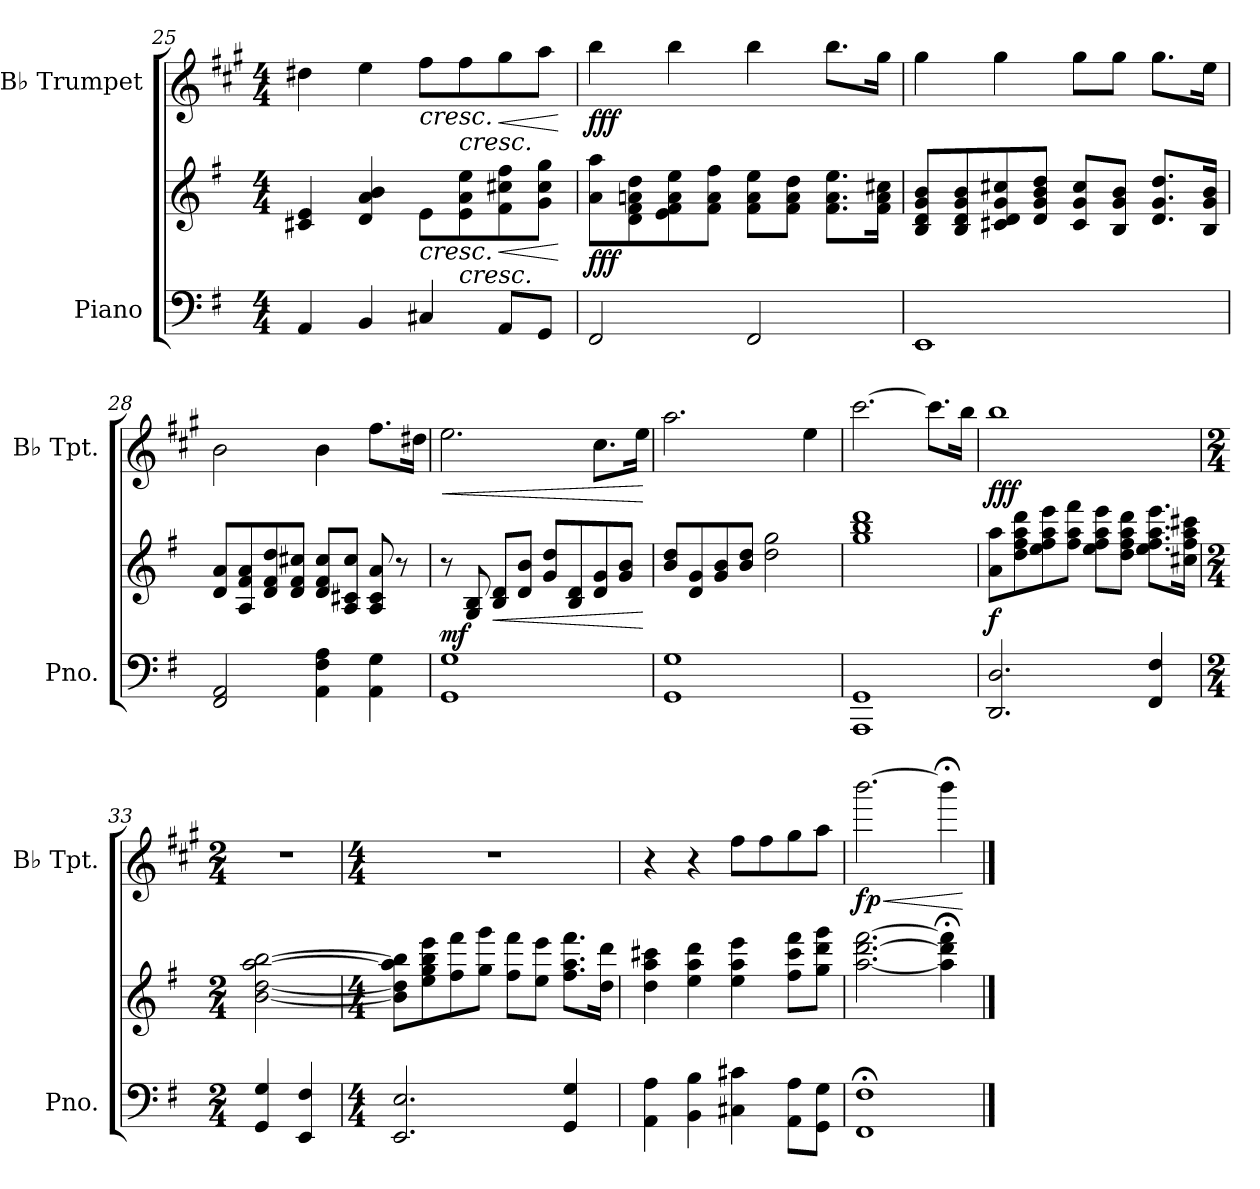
**kern	**kern	**dynam	**kern	**dynam
*part2	*part2	*part2	*part1	*part1
*staff3	*staff2	*staff2/3	*staff1	*staff1
*I"Piano	*	*	*I"B♭ Trumpet	*
*I'Pno.	*	*	*I'B♭ Tpt.	*
*clefF4	*clefG2	*	*clefG2	*
*	*	*	*ITrd1c2	*
*k[f#]	*k[f#]	*	*k[f#]	*
*M4/4	*M4/4	*	*M4/4	*
=25	=25	=25	=25	=25
4AA/	4c#X/ 4e/	.	4cc#X\	.
4BB/	4d/ 4a/ 4b/	.	4dd\	.
!	!	!LO:HP:b	!	!LO:HP:b
4C#X/	8e\L	<	8ee\L	<
!	!	!LO:HP:b	!	!LO:HP:b
.	8e\ 8a\ 8ee\	<	8ee\	<
!	!	!LO:HP:b	!	!LO:HP:b
8AA/L	8f#\ 8cc#X\ 8ff#\	<	8ff#\	<
8GG/J	8g\ 8cc#\ 8gg\J	.	8gg\J	.
.	.	[ [ [	.	[ [ [
=26	=26	=26	=26	=26
!	!	!LO:DY:b	!	!
!	!	!LO:DY:n=1:b	!	!
!	!	!LO:DY:n=2:b	!	!LO:DY:b
!	!	!	!	!LO:DY:n=1:b
!	!	!	!	!LO:DY:n=2:b
2FF#/	8a\ 8aa\L	f f f	4aa\	f f f
.	8d\ 8f#\ 8an\ 8dd\	.	.	.
.	8e\ 8f#\ 8a\ 8ee\	.	4aa\	.
.	8f#\ 8a\ 8ff#\J	.	.	.
2FF#/	8f#\ 8a\ 8ee\L	.	4aa\	.
.	8f#\ 8a\ 8dd\J	.	.	.
.	8.f#\ 8.a\ 8.ee\L	.	8.aa\L	.
.	16f#\ 16a\ 16cc#X\Jk	.	16ff#\Jk	.
!!LO:LB:g=z
=27	=27	=27	=27	=27
1EE	8B/ 8d/ 8g/ 8b/L	.	4ff#\	.
.	8B/ 8d/ 8g/ 8b/	.	.	.
.	8c#X/ 8d/ 8g/ 8cc#X/	.	4ff#\	.
.	8d/ 8g/ 8b/ 8dd/J	.	.	.
.	8c#/ 8g/ 8cc#/L	.	8ff#\L	.
.	8B/ 8g/ 8b/J	.	8ff#\J	.
.	8.d/ 8.g/ 8.dd/L	.	8.ff#\L	.
.	16B/ 16g/ 16b/Jk	.	16dd\Jk	.
=28	=28	=28	=28	=28
2FF#/ 2AA/	8d/ 8a/L	.	2a\	.
.	8A/ 8f#/ 8a/	.	.	.
.	8d/ 8f#/ 8dd/	.	.	.
.	8d/ 8f#/ 8cc#X/J	.	.	.
4AA\ 4F#\ 4A\	8d/ 8f#/ 8cc#/L	.	4a\	.
.	8A/ 8c#X/ 8cc#/J	.	.	.
4AA\ 4G\	8A/ 8c#/ 8a/	.	8.ee\L	.
.	8r	.	.	.
.	.	.	16cc#X\Jk	.
=29	=29	=29	=29	=29
!	!	!LO:DY:a=2	!	!LO:HP:b
!	!	!	!	!LO:DY:n=1:b
!	!	!	!	!LO:DY:n=2:b
!	!	!	!	!LO:DY:n=3:b
1GG 1G	8r	mf	2.dd\	< mf mf mf
.	8G/ 8B/	.	.	.
!	!	!LO:HP:b	!	!
.	8B/ 8d/L	<	.	.
.	8d/ 8b/J	.	.	.
.	8g/ 8dd/L	.	.	.
.	8B/ 8d/	.	.	.
.	8d/ 8g/	.	8.b\L	.
.	8g/ 8b/J	.	.	.
.	.	.	16dd\Jk	.
.	.	[	.	[
=30	=30	=30	=30	=30
1GG 1G	8b/ 8dd/L	.	2.gg\	.
.	8d/ 8g/	.	.	.
.	8g/ 8b/	.	.	.
.	8b/ 8dd/J	.	.	.
.	2dd\ 2gg\	.	.	.
.	.	.	4dd\	.
=31	=31	=31	=31	=31
1AAA 1GG	1gg 1bb 1ddd	.	[2.bb\	.
.	.	.	8.bb\L]	.
.	.	.	16aa\Jk	.
!!LO:LB:g=z
=32	=32	=32	=32	=32
!	!	!LO:DY:a=2	!	!LO:DY:b
!	!	!	!	!LO:DY:n=1:b
!	!	!	!	!LO:DY:n=2:b
2.DD/ 2.D/	8a\ 8aa\L	f	1aa	f f f
.	8dd\ 8ff#\ 8aa\ 8ddd\	.	.	.
.	8ee\ 8ff#\ 8aa\ 8eee\	.	.	.
.	8ff#\ 8aa\ 8fff#\J	.	.	.
.	8ee\ 8ff#\ 8aa\ 8eee\L	.	.	.
.	8dd\ 8ff#\ 8aa\ 8ddd\J	.	.	.
4FF#/ 4F#/	8.ee\ 8.ff#\ 8.aa\ 8.eee\L	.	.	.
.	16cc#X\ 16ff#\ 16aa\ 16ccc#X\Jk	.	.	.
=33	=33	=33	=33	=33
*M2/4	*M2/4	*	*M2/4	*
4GG/ 4G/	[2b\ [2dd\ [2aa\ [2bb\	.	2r	.
4EE/ 4F#/	.	.	.	.
=34	=34	=34	=34	=34
*M4/4	*M4/4	*	*M4/4	*
2.EE/ 2.E/	8b\] 8dd\] 8aa\] 8bb\]L	.	1r	.
.	8ee\ 8gg\ 8bb\ 8eee\	.	.	.
.	8ff#\ 8fff#\	.	.	.
.	8gg\ 8ggg\J	.	.	.
.	8ff#\ 8fff#\L	.	.	.
.	8ee\ 8eee\J	.	.	.
4GG/ 4G/	8.ff#\ 8.aa\ 8.fff#\L	.	.	.
.	16dd\ 16ddd\Jk	.	.	.
=35	=35	=35	=35	=35
4AA\ 4A\	4dd\ 4aa\ 4ccc#X\	.	4r	.
4BB\ 4B\	4ee\ 4aa\ 4ddd\	.	4r	.
4C#X\ 4c#X\	4ee\ 4aa\ 4eee\	.	8ee\L	.
.	.	.	8ee\	.
8AA\ 8A\L	8ff#\ 8ccc#\ 8fff#\L	.	8ff#\	.
8GG\ 8G\J	8gg\ 8ddd\ 8ggg\J	.	8gg\J	.
=36	=36	=36	=36	=36
!	!	!	!	!LO:HP:b
!	!	!	!	!LO:DY:n=1:b
1FF#;< 1F#;<	[2.aa\ [2.ddd\ [2.fff#\	.	[2.aaa\	< fp
.	4aa\];< 4ddd\];< 4fff#\];<	.	4aaa;<\]	.
.	.	.	.	[
==	==	==	==	==
*-	*-	*-	*-	*-
